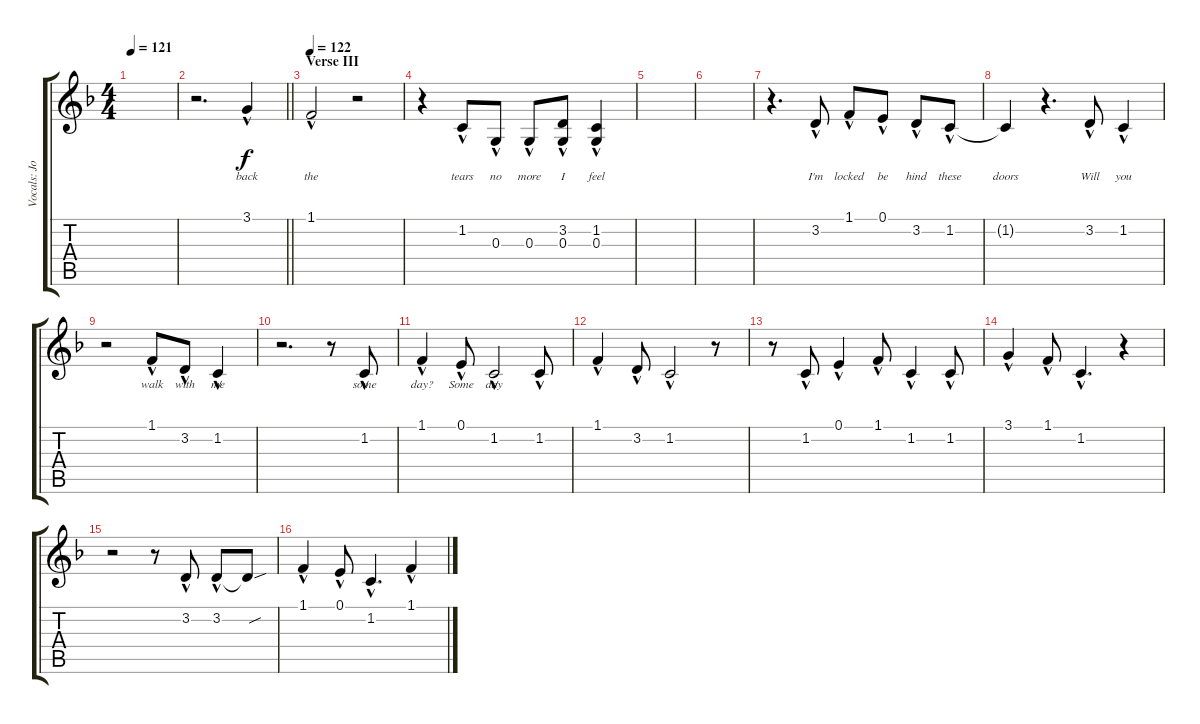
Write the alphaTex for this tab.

\track ("Vocals: Jon" "Vocals: Jo") {instrument lead2sawtooth}
\staff {score tabs}
\tuning (E4 B3 G3 D3 A2 E2) {hide}
\ts (4 4)
\tempo 121
\clef g2
\ks f
|
\barLineRight lightlight
r.2{d} 3.1{hac}.4{lyrics (0 "back") lyrics (1 "") lyrics (2 "") lyrics (3 "") lyrics (4 "")} |
\section ("" "Verse III")
\tempo 122
1.1{hac}.2{lyrics (0 "the") lyrics (1 "") lyrics (2 "") lyrics (3 "") lyrics (4 "")} r.2 |
r.4 1.2{hac}.8{lyrics (0 "tears") lyrics (1 "") lyrics (2 "") lyrics (3 "") lyrics (4 "")} 0.3{hac}.8{lyrics (0 "no") lyrics (1 "") lyrics (2 "") lyrics (3 "") lyrics (4 "")} 0.3{hac}.8{lyrics (0 "more") lyrics (1 "") lyrics (2 "") lyrics (3 "") lyrics (4 "")} (3.2{hac} 0.3{hac}).8{lyrics (0 "I") lyrics (1 "") lyrics (2 "") lyrics (3 "") lyrics (4 "")} (1.2{hac} 0.3{hac}).4{lyrics (0 "feel") lyrics (1 "") lyrics (2 "") lyrics (3 "") lyrics (4 "")} |
|
|
r.4{d} 3.2{hac}.8{lyrics (0 "I'm") lyrics (1 "") lyrics (2 "") lyrics (3 "") lyrics (4 "")} 1.1{hac}.8{lyrics (0 "locked") lyrics (1 "") lyrics (2 "") lyrics (3 "") lyrics (4 "")} 0.1{hac}.8{lyrics (0 "be") lyrics (1 "") lyrics (2 "") lyrics (3 "") lyrics (4 "")} 3.2{hac}.8{lyrics (0 "hind") lyrics (1 "") lyrics (2 "") lyrics (3 "") lyrics (4 "")} 1.2{hac}.8{lyrics (0 "these") lyrics (1 "") lyrics (2 "") lyrics (3 "") lyrics (4 "")} |
1.2{t}.4{lyrics (0 "doors") lyrics (1 "") lyrics (2 "") lyrics (3 "") lyrics (4 "")} r.4{d} 3.2{hac}.8{lyrics (0 "Will") lyrics (1 "") lyrics (2 "") lyrics (3 "") lyrics (4 "")} 1.2{hac}.4{lyrics (0 "you") lyrics (1 "") lyrics (2 "") lyrics (3 "") lyrics (4 "")} |
r.2 1.1{hac}.8{lyrics (0 "walk") lyrics (1 "") lyrics (2 "") lyrics (3 "") lyrics (4 "")} 3.2{hac}.8{lyrics (0 "with") lyrics (1 "") lyrics (2 "") lyrics (3 "") lyrics (4 "")} 1.2{hac}.4{lyrics (0 "me") lyrics (1 "") lyrics (2 "") lyrics (3 "") lyrics (4 "")} |
r.2{d} r.8 1.2{hac}.8{lyrics (0 "some") lyrics (1 "") lyrics (2 "") lyrics (3 "") lyrics (4 "")} |
1.1{hac}.4{lyrics (0 "day?") lyrics (1 "") lyrics (2 "") lyrics (3 "") lyrics (4 "")} 0.1{hac}.8{lyrics (0 "Some") lyrics (1 "") lyrics (2 "") lyrics (3 "") lyrics (4 "")} 1.2{hac}.2{lyrics (0 "day") lyrics (1 "") lyrics (2 "") lyrics (3 "") lyrics (4 "")} 1.2{hac}.8{lyrics (0 "") lyrics (1 "") lyrics (2 "") lyrics (3 "") lyrics (4 "")} |
1.1{hac}.4 3.2{hac}.8 1.2{hac}.2 r.8 |
r.8 1.2{hac}.8 0.1{hac}.4 1.1{hac}.8 1.2{hac}.4 1.2{hac}.8 |
3.1{hac}.4 1.1{hac}.8 1.2{hac}.4{d} r.4 |
r.2 r.8 3.2{hac}.8 3.2{hac}.8 3.2{sou t}.8 |
1.1{hac}.4 0.1{hac}.8 1.2{hac}.4{d} 1.1{hac}.4
